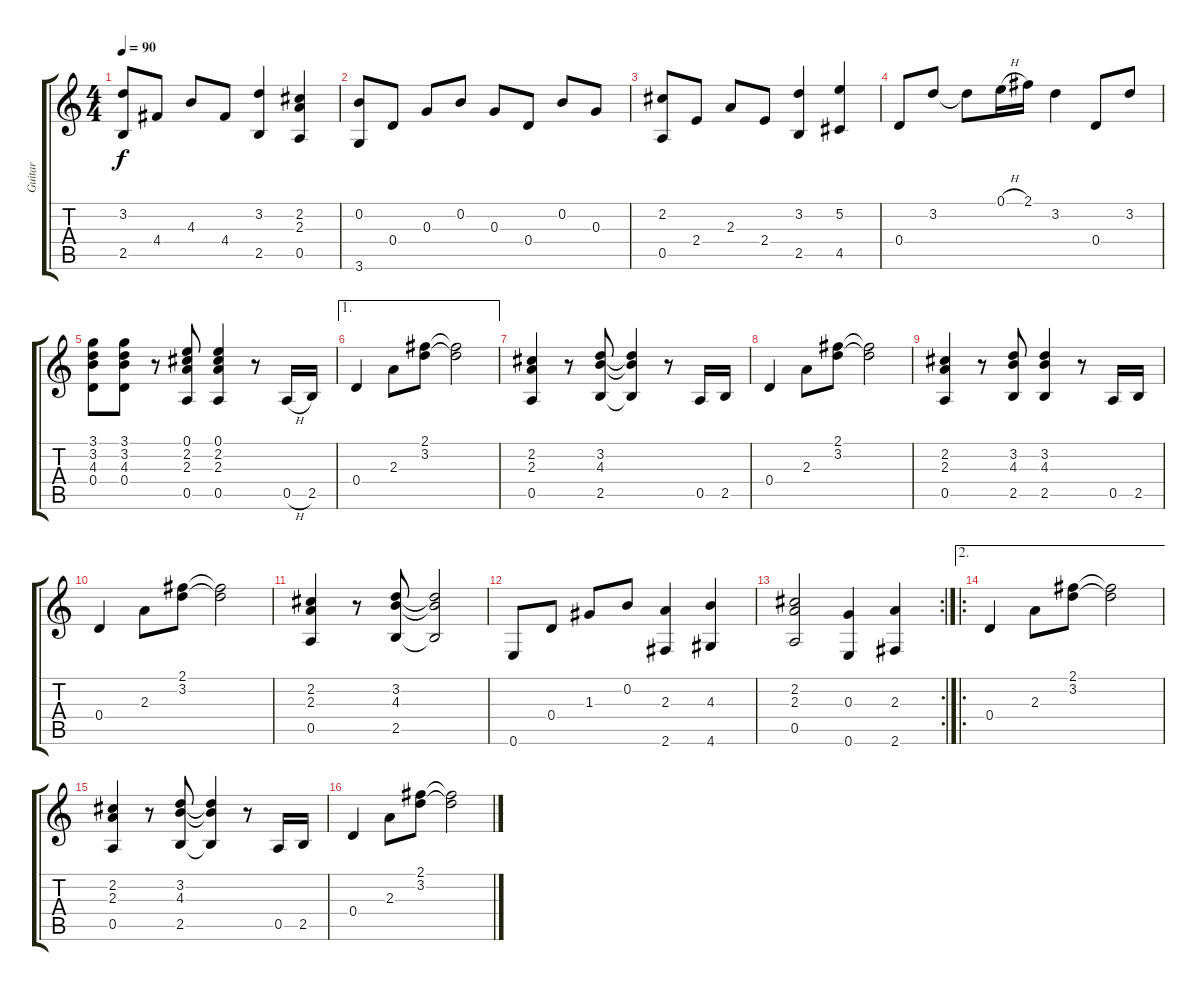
\track ("Guitar" "Guitar") {instrument acousticguitarsteel}
\staff {score tabs}
\tuning (E4 B3 G3 D3 A2 E2) {hide}
\ts (4 4)
\tempo 90
\clef g2
\ks c
(3.2 2.5).8{dy f} 4.4.8 4.3.8 4.4.8 (3.2 2.5).4 (2.2 2.3 0.5).4 |
(0.2 3.6).8 0.4.8 0.3.8 0.2.8 0.3.8 0.4.8 0.2.8 0.3.8 |
(2.2 0.5).8 2.4.8 2.3.8 2.4.8 (3.2 2.5).4 (5.2 4.5).4 |
0.4.8 3.2.8 3.2{t}.8 0.1{h}.16 2.1.16 3.2.4 0.4.8 3.2.8 |
(3.1 3.2 4.3 0.4).8 (3.1 3.2 4.3 0.4).8 r.8 (0.1 2.2 2.3 0.5).8 (0.1 2.2 2.3 0.5).4 r.8 0.5{h}.16 2.5.16 |
\ae 1
0.4.4 2.3.8 (2.1 3.2).8 (2.1{t} 3.2{t}).2 |
(2.2 2.3 0.5).4 r.8 (3.2 4.3 2.5).8 (3.2{t} 4.3{t} 2.5{t}).4 r.8 0.5.16 2.5.16 |
0.4.4 2.3.8 (2.1 3.2).8 (2.1{t} 3.2{t}).2 |
(2.2 2.3 0.5).4 r.8 (3.2 4.3 2.5).8 (3.2 4.3 2.5).4 r.8 0.5.16 2.5.16 |
0.4.4 2.3.8 (2.1 3.2).8 (2.1{t} 3.2{t}).2 |
(2.2 2.3 0.5).4 r.8 (3.2 4.3 2.5).8 (3.2{t} 4.3{t} 2.5{t}).2 |
0.6.8 0.4.8 1.3.8 0.2.8 (2.3 2.6).4 (4.3 4.6).4 |
\rc 2
(2.2 2.3 0.5).2 (0.3 0.6).4 (2.3 2.6).4 |
\ae 2
\ro
0.4.4 2.3.8 (2.1 3.2).8 (2.1{t} 3.2{t}).2 |
(2.2 2.3 0.5).4 r.8 (3.2 4.3 2.5).8 (3.2{t} 4.3{t} 2.5{t}).4 r.8 0.5.16 2.5.16 |
0.4.4 2.3.8 (2.1 3.2).8 (2.1{t} 3.2{t}).2
